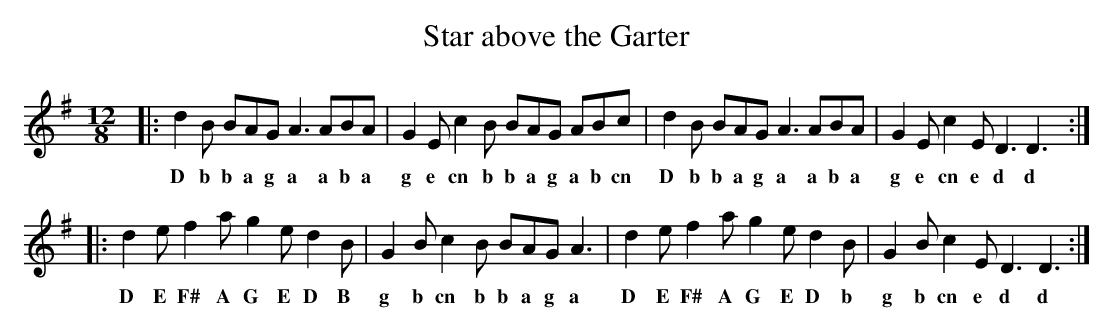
X:1
T:Star above the Garter
M:12/8
L:1/8
K:Dmix
|:d2B BAG A3 ABA|G2E c2B BAG ABc|d2B BAG A3 ABA|G2E c2E D3 D3:|
w:D b b a g a a b a g e cn b b a g a b cn D b b a g a a b a g e cn e d d
|:d2e f2a g2e d2B|G2B c2B BAG A3|d2e f2a g2e d2B|G2B c2E D3 D3:|
w:D E F# A G E D B g b cn b b a g a D E F# A G E D b g b cn e d d
